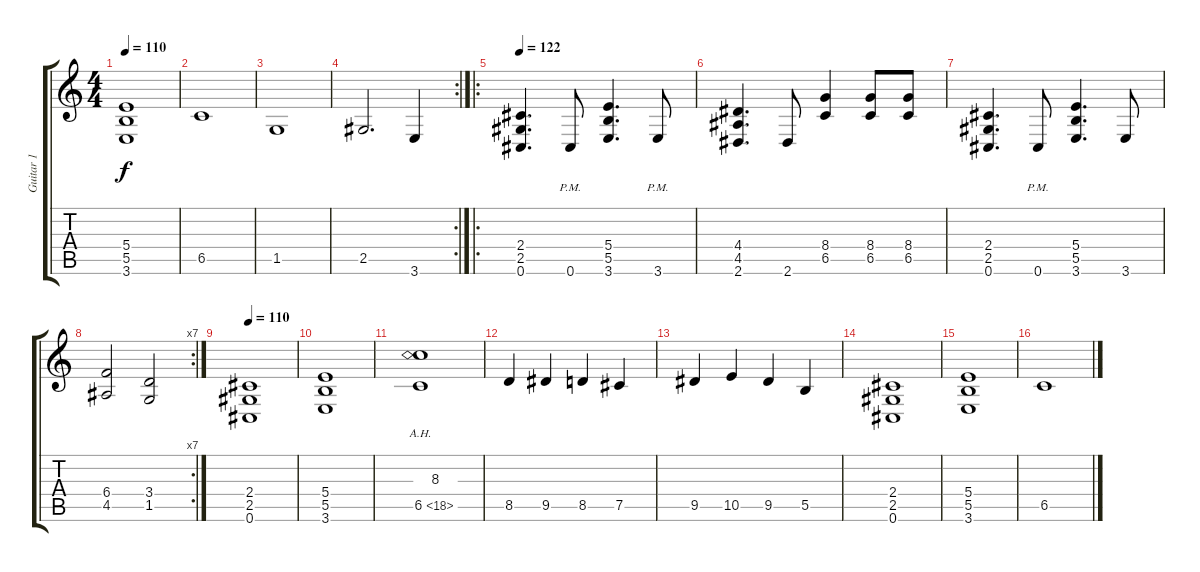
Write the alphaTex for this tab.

\track ("Guitar 1" "Guitar 1") {instrument overdrivenguitar}
\staff {score tabs}
\tuning (Db4 Ab3 E3 B2 Gb2 Db2) {hide}
\ts (4 4)
\tempo 110
\clef g2
\ks c
(5.4 5.5 3.6).1{dy f} |
6.5.1 |
1.5.1 |
\rc 2
2.5.2{d} 3.6.4 |
\ro
\tempo 122
(2.4 2.5 0.6).4{d} 0.6{pm}.8 (5.4 5.5 3.6).4{d} 3.6{pm}.8 |
(4.4 4.5 2.6).4{d} 2.6.8 (8.4 6.5).4 (8.4 6.5).8 (8.4 6.5).8 |
(2.4 2.5 0.6).4{d} 0.6{pm}.8 (5.4 5.5 3.6).4{d} 3.6.8 |
\rc 7
(6.4 4.5).2 (3.4 1.5).2 |
\tempo 110
(2.4 2.5 0.6).1 |
(5.4 5.5 3.6).1 |
(8.3 6.5{ah 12}).1 |
8.5.4 9.5.4 8.5.4 7.5.4 |
9.5.4 10.5.4 9.5.4 5.5.4 |
(2.4 2.5 0.6).1 |
(5.4 5.5 3.6).1 |
6.5.1
